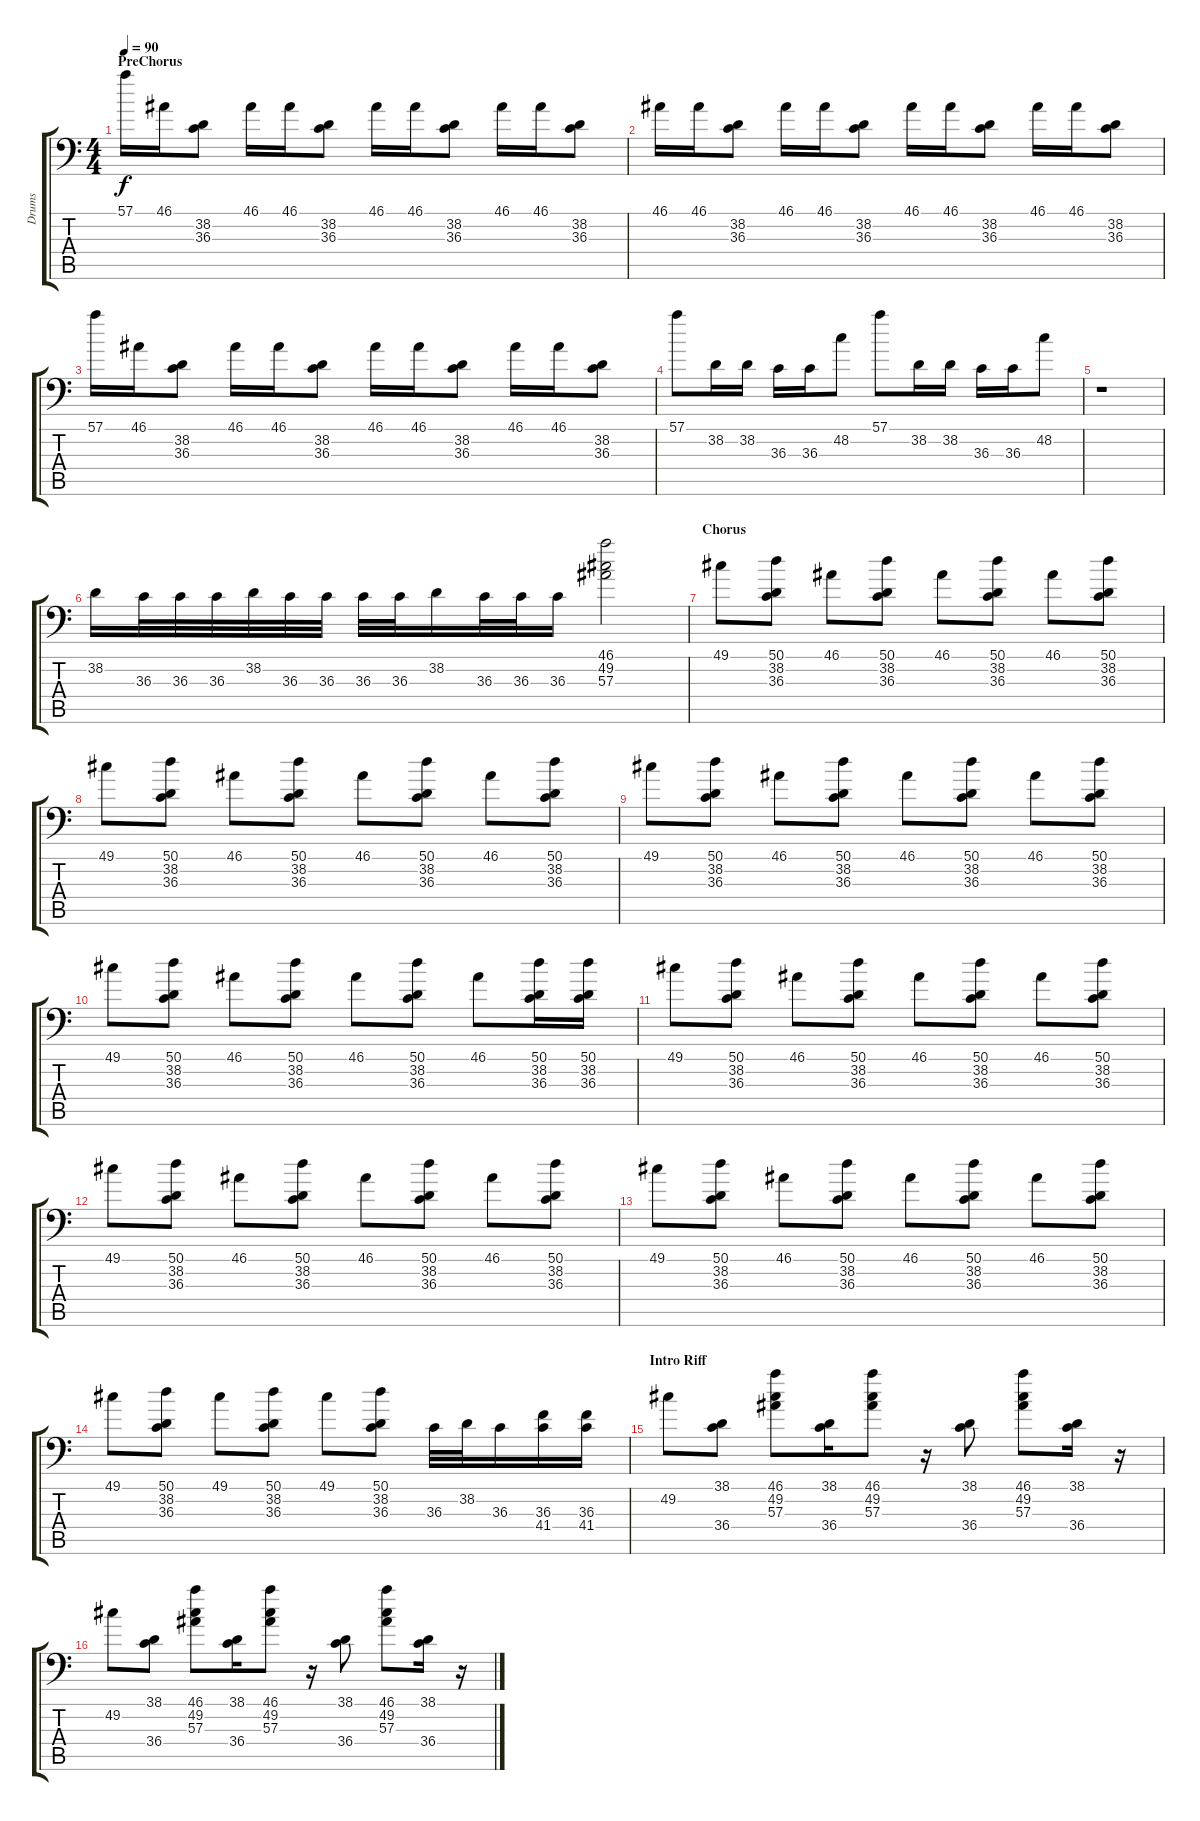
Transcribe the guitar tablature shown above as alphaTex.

\track ("Drums" "Drums") {instrument acousticgrandpiano}
\staff {score tabs}
\tuning (C-1 C-1 C-1 C-1 C-1 C-1) {hide}
\ts (4 4)
\section ("" "PreChorus")
\tempo 90
\clef f4
\ks c
57.1.16{dy f} 46.1.16 (38.2 36.3).8 46.1.16 46.1.16 (38.2 36.3).8 46.1.16 46.1.16 (38.2 36.3).8 46.1.16 46.1.16 (38.2 36.3).8 |
46.1.16 46.1.16 (38.2 36.3).8 46.1.16 46.1.16 (38.2 36.3).8 46.1.16 46.1.16 (38.2 36.3).8 46.1.16 46.1.16 (38.2 36.3).8 |
57.1.16 46.1.16 (38.2 36.3).8 46.1.16 46.1.16 (38.2 36.3).8 46.1.16 46.1.16 (38.2 36.3).8 46.1.16 46.1.16 (38.2 36.3).8 |
57.1.8 38.2.16 38.2.16 36.3.16 36.3.16 48.2.8 57.1.8 38.2.16 38.2.16 36.3.16 36.3.16 48.2.8 |
r.1 |
38.2.16 36.3.32 36.3.32 36.3.32 38.2.32 36.3.32 36.3.32 36.3.32 36.3.32 38.2.16 36.3.32 36.3.32 36.3.16 (46.1 49.2 57.3).2 |
\section ("" "Chorus")
49.1.8 (50.1 38.2 36.3).8 46.1.8 (50.1 38.2 36.3).8 46.1.8 (50.1 38.2 36.3).8 46.1.8 (50.1 38.2 36.3).8 |
49.1.8 (50.1 38.2 36.3).8 46.1.8 (50.1 38.2 36.3).8 46.1.8 (50.1 38.2 36.3).8 46.1.8 (50.1 38.2 36.3).8 |
49.1.8 (50.1 38.2 36.3).8 46.1.8 (50.1 38.2 36.3).8 46.1.8 (50.1 38.2 36.3).8 46.1.8 (50.1 38.2 36.3).8 |
49.1.8 (50.1 38.2 36.3).8 46.1.8 (50.1 38.2 36.3).8 46.1.8 (50.1 38.2 36.3).8 46.1.8 (50.1 38.2 36.3).16 (50.1 38.2 36.3).16 |
49.1.8 (50.1 38.2 36.3).8 46.1.8 (50.1 38.2 36.3).8 46.1.8 (50.1 38.2 36.3).8 46.1.8 (50.1 38.2 36.3).8 |
49.1.8 (50.1 38.2 36.3).8 46.1.8 (50.1 38.2 36.3).8 46.1.8 (50.1 38.2 36.3).8 46.1.8 (50.1 38.2 36.3).8 |
49.1.8 (50.1 38.2 36.3).8 46.1.8 (50.1 38.2 36.3).8 46.1.8 (50.1 38.2 36.3).8 46.1.8 (50.1 38.2 36.3).8 |
49.1.8 (50.1 38.2 36.3).8 49.1.8 (50.1 38.2 36.3).8 49.1.8 (50.1 38.2 36.3).8 36.3.32 38.2.32 36.3.16 (36.3 41.4).16 (36.3 41.4).16 |
\section ("" "Intro Riff")
49.2.8 (38.1 36.4).8 (46.1 49.2 57.3).8 (38.1 36.4).16 (46.1 49.2 57.3).8 r.16 (38.1 36.4).8 (46.1 49.2 57.3).8 (38.1 36.4).16 r.16 |
49.2.8 (38.1 36.4).8 (46.1 49.2 57.3).8 (38.1 36.4).16 (46.1 49.2 57.3).8 r.16 (38.1 36.4).8 (46.1 49.2 57.3).8 (38.1 36.4).16 r.16
